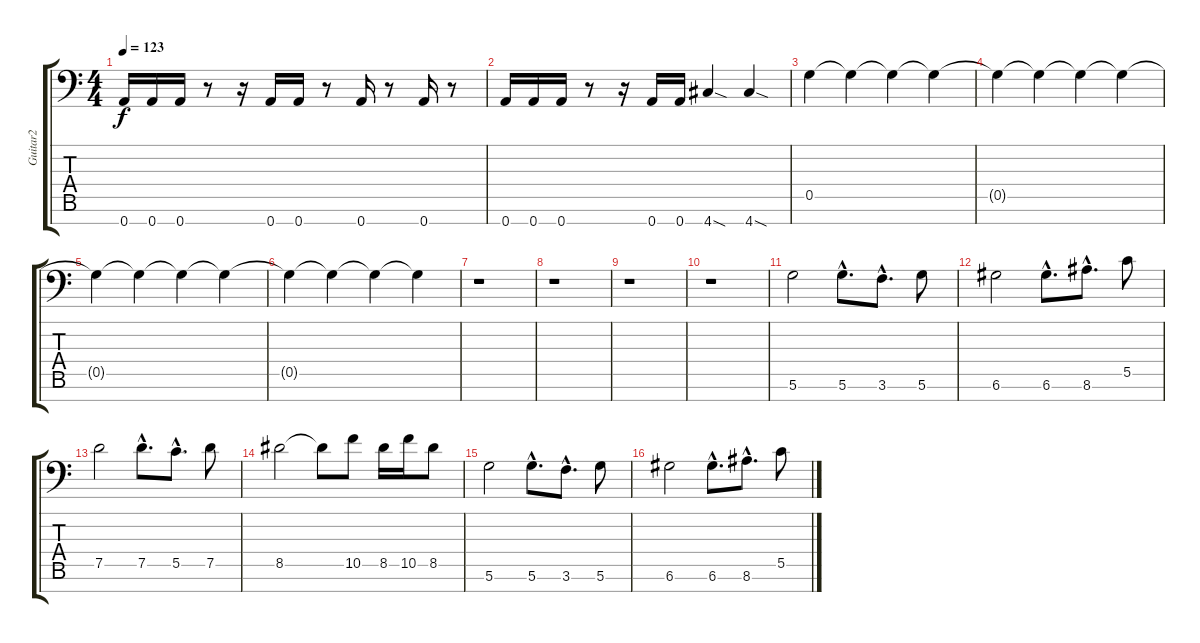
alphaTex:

\track ("Guitar2" "Guitar2") {instrument distortionguitar}
\staff {score tabs}
\tuning (D4 A3 F3 C3 G2 D2 A1) {hide}
\ts (4 4)
\tempo 123
\clef f4
\ks c
0.7.16{dy f} 0.7.16 0.7.16 r.8 r.16 0.7.16 0.7.16 r.8 0.7.16 r.8 0.7.16 r.8 |
0.7.16 0.7.16 0.7.16 r.8 r.16 0.7.16 0.7.16 4.7{sod}.4 4.7{sod}.4 |
0.5.4{volume 0} 0.5{t}.4 0.5{t}.4 0.5{t}.4 |
0.5{t}.4 0.5{t}.4 0.5{t}.4 0.5{t}.4 |
0.5{t}.4 0.5{t}.4 0.5{t}.4 0.5{t}.4 |
0.5{t}.4 0.5{t}.4 0.5{t}.4 0.5{t}.4 |
r.1 |
r.1 |
r.1{volume 16} |
r.1 |
5.6.2 5.6{hac}.8{d} 3.6{hac}.8{d} 5.6.8 |
6.6.2 6.6{hac}.8{d} 8.6{hac}.8{d} 5.5.8 |
7.5.2 7.5{hac}.8{d} 5.5{hac}.8{d} 7.5.8 |
8.5.2 8.5{t}.8 10.5.8 8.5.16 10.5.16 8.5.8 |
5.6.2 5.6{hac}.8{d} 3.6{hac}.8{d} 5.6.8 |
6.6.2 6.6{hac}.8{d} 8.6{hac}.8{d} 5.5.8
